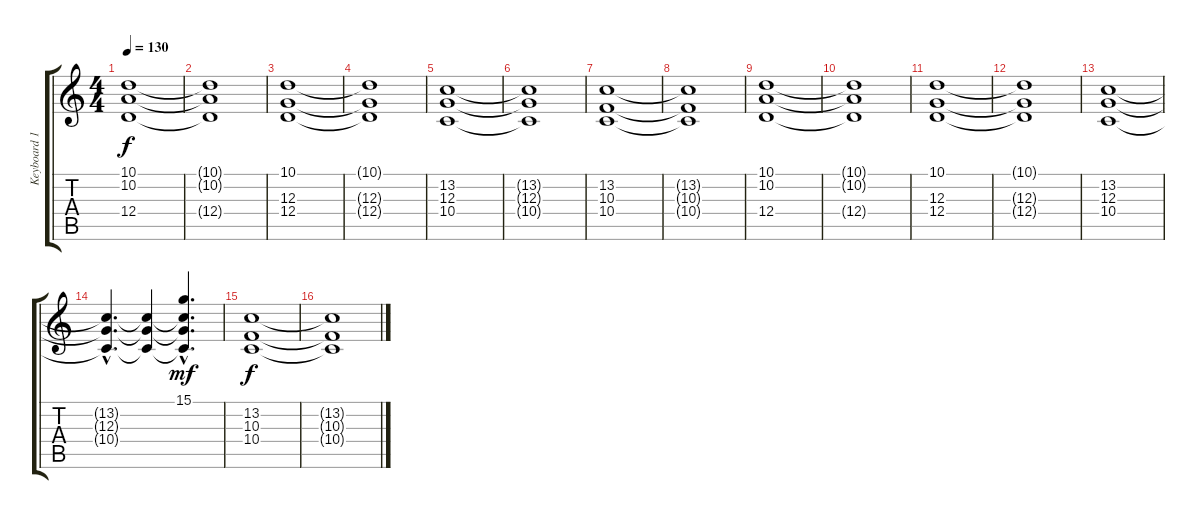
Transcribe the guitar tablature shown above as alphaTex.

\track ("Keyboard 1" "Keyboard 1") {instrument stringensemble1}
\staff {score tabs}
\tuning (E4 B3 G3 D3 A2 E2) {hide}
\ts (4 4)
\tempo 130
\clef g2
\ks c
(10.1 10.2 12.4).1{dy f} |
(10.1{t} 10.2{t} 12.4{t}).1 |
(10.1 12.3 12.4).1 |
(10.1{t} 12.3{t} 12.4{t}).1 |
(13.2 12.3 10.4).1 |
(13.2{t} 12.3{t} 10.4{t}).1 |
(13.2 10.3 10.4).1 |
(13.2{t} 10.3{t} 10.4{t}).1 |
(10.1 10.2 12.4).1 |
(10.1{t} 10.2{t} 12.4{t}).1 |
(10.1 12.3 12.4).1 |
(10.1{t} 12.3{t} 12.4{t}).1 |
(13.2 12.3 10.4).1 |
(13.2{hac t} 12.3{hac t} 10.4{hac t}).4{d} (13.2{t} 12.3{t} 10.4{t}).4 (15.1{hac} 13.2{hac t} 12.3{hac t} 10.4{hac t}).4{d dy mf} |
(13.2 10.3 10.4).1{dy f} |
(13.2{t} 10.3{t} 10.4{t}).1
